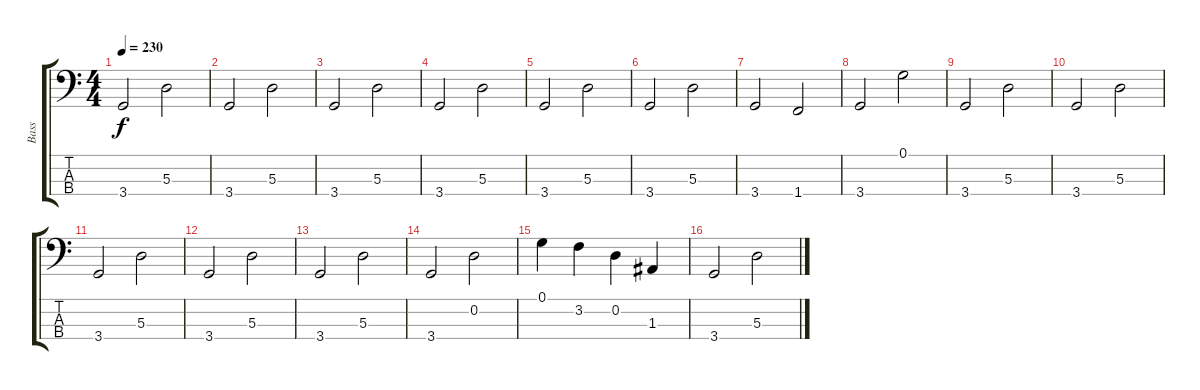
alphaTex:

\track ("Bass" "Bass") {instrument electricbassfinger}
\staff {score tabs}
\tuning (G2 D2 A1 E1) {hide}
\ts (4 4)
\tempo 230
\clef f4
\ks c
3.4.2{dy f} 5.3.2 |
3.4.2 5.3.2 |
3.4.2 5.3.2 |
3.4.2 5.3.2 |
3.4.2 5.3.2 |
3.4.2 5.3.2 |
3.4.2 1.4.2 |
3.4.2 0.1.2 |
3.4.2 5.3.2 |
3.4.2 5.3.2 |
3.4.2 5.3.2 |
3.4.2 5.3.2 |
3.4.2 5.3.2 |
3.4.2 0.2.2 |
0.1.4 3.2.4 0.2.4 1.3.4 |
3.4.2 5.3.2
